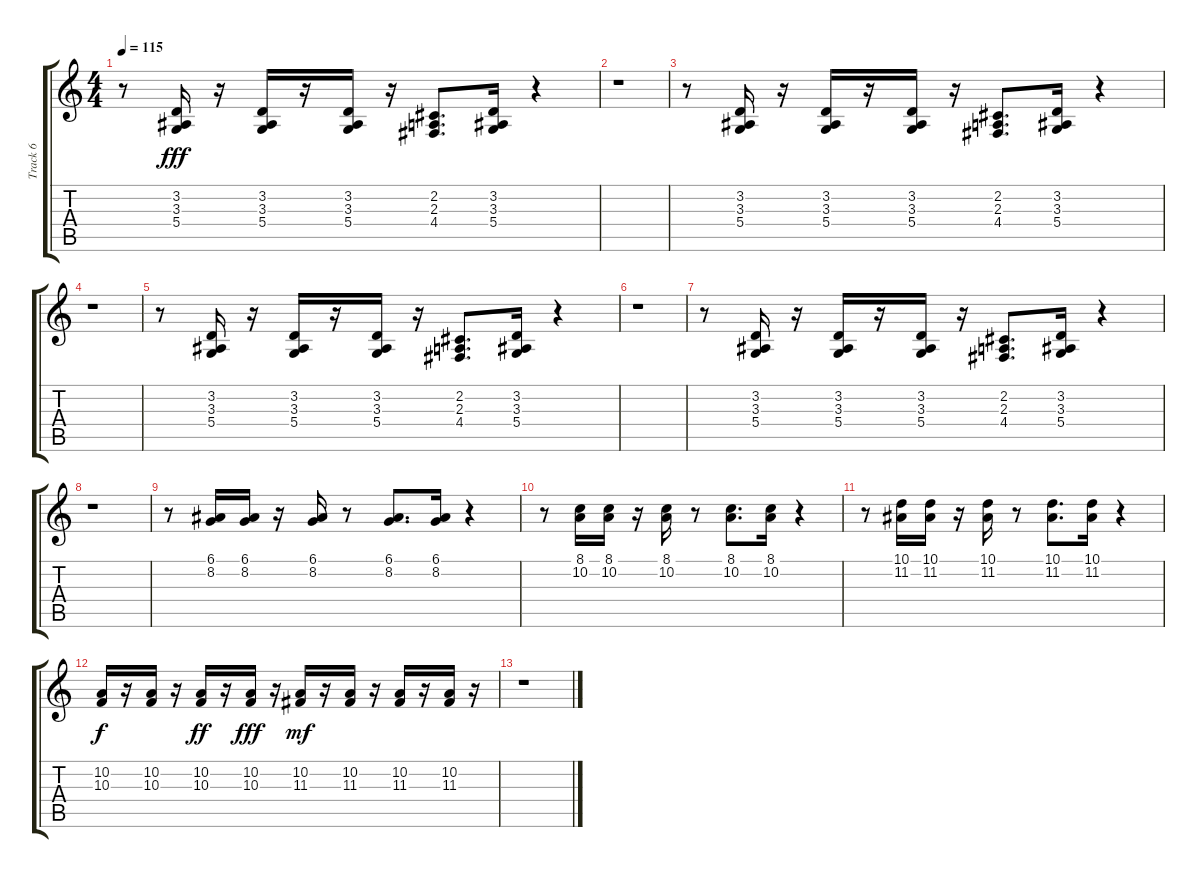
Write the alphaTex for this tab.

\track ("Track 6" "Track 6") {instrument tremolostrings}
\staff {score tabs}
\tuning (E4 B3 G3 D3 A2 E2) {hide}
\ts (4 4)
\tempo 115
\clef g2
\ks c
r.8{dy fff} (3.2 3.3 5.4).16 r.16 (3.2 3.3 5.4).16 r.16 (3.2 3.3 5.4).16 r.16 (2.2 2.3 4.4).8{d} (3.2 3.3 5.4).16 r.4 |
r.1 |
r.8 (3.2 3.3 5.4).16 r.16 (3.2 3.3 5.4).16 r.16 (3.2 3.3 5.4).16 r.16 (2.2 2.3 4.4).8{d} (3.2 3.3 5.4).16 r.4 |
r.1 |
r.8 (3.2 3.3 5.4).16 r.16 (3.2 3.3 5.4).16 r.16 (3.2 3.3 5.4).16 r.16 (2.2 2.3 4.4).8{d} (3.2 3.3 5.4).16 r.4 |
r.1 |
r.8 (3.2 3.3 5.4).16 r.16 (3.2 3.3 5.4).16 r.16 (3.2 3.3 5.4).16 r.16 (2.2 2.3 4.4).8{d} (3.2 3.3 5.4).16 r.4 |
r.1 |
r.8 (6.1 8.2).16 (6.1 8.2).16 r.16 (6.1 8.2).16 r.8 (6.1 8.2).8{d} (6.1 8.2).16 r.4 |
r.8 (8.1 10.2).16 (8.1 10.2).16 r.16 (8.1 10.2).16 r.8 (8.1 10.2).8{d} (8.1 10.2).16 r.4 |
r.8 (10.1 11.2).16 (10.1 11.2).16 r.16 (10.1 11.2).16 r.8 (10.1 11.2).8{d} (10.1 11.2).16 r.4 |
(10.2 10.3).16{dy f} r.16 (10.2 10.3).16 r.16 (10.2 10.3).16{dy ff} r.16 (10.2 10.3).16{dy fff} r.16 (10.2 11.3).16{dy mf} r.16 (10.2 11.3).16 r.16 (10.2 11.3).16 r.16 (10.2 11.3).16 r.16 |
r.1
